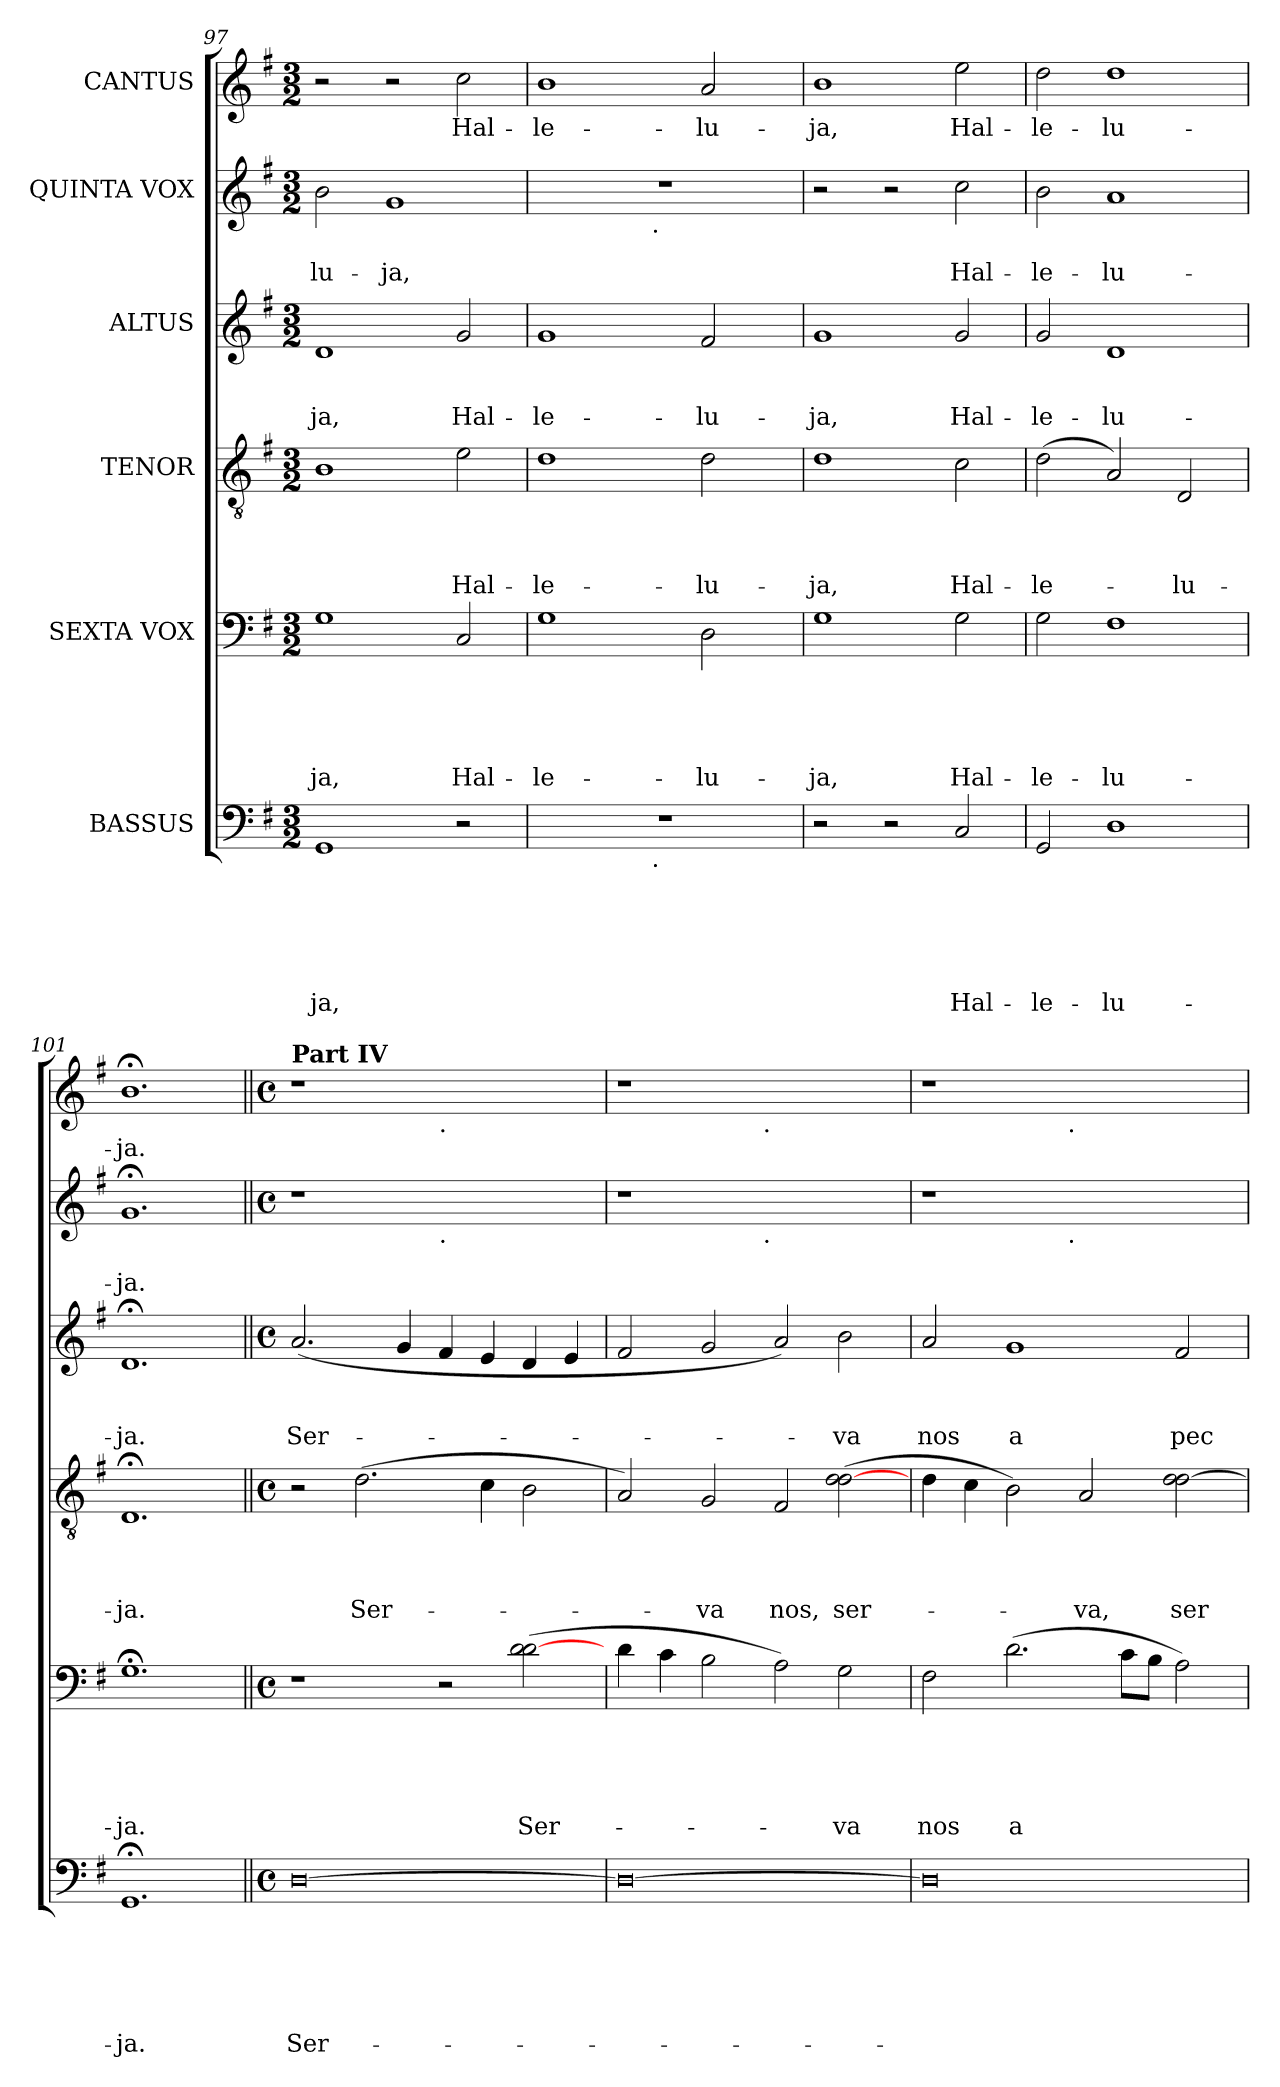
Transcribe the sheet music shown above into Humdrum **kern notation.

**kern	**text	**text	**text	**text	**text	**text	**kern	**text	**text	**text	**text	**text	**kern	**text	**text	**text	**text	**kern	**text	**text	**text	**kern	**text	**text	**kern	**text
*part6	*part6	*part6	*part6	*part6	*part6	*part6	*part5	*part5	*part5	*part5	*part5	*part5	*part4	*part4	*part4	*part4	*part4	*part3	*part3	*part3	*part3	*part2	*part2	*part2	*part1	*part1
*staff6	*staff6	*staff6	*staff6	*staff6	*staff6	*staff6	*staff5	*staff5	*staff5	*staff5	*staff5	*staff5	*staff4	*staff4	*staff4	*staff4	*staff4	*staff3	*staff3	*staff3	*staff3	*staff2	*staff2	*staff2	*staff1	*staff1
*I"BASSUS	*	*	*	*	*	*	*I"SEXTA VOX	*	*	*	*	*	*I"TENOR	*	*	*	*	*I"ALTUS	*	*	*	*I"QUINTA VOX	*	*	*I"CANTUS	*
*clefF4	*	*	*	*	*	*	*clefF4	*	*	*	*	*	*clefGv2	*	*	*	*	*clefG2	*	*	*	*clefG2	*	*	*clefG2	*
*k[f#]	*	*	*	*	*	*	*k[f#]	*	*	*	*	*	*k[f#]	*	*	*	*	*k[f#]	*	*	*	*k[f#]	*	*	*k[f#]	*
*G:	*	*	*	*	*	*	*G:	*	*	*	*	*	*G:	*	*	*	*	*G:	*	*	*	*G:	*	*	*G:	*
*M3/2	*	*	*	*	*	*	*M3/2	*	*	*	*	*	*M3/2	*	*	*	*	*M3/2	*	*	*	*M3/2	*	*	*M3/2	*
=97	=97	=97	=97	=97	=97	=97	=97	=97	=97	=97	=97	=97	=97	=97	=97	=97	=97	=97	=97	=97	=97	=97	=97	=97	=97	=97
!	!	!	!	!	!	!LO:LY:b	!	!	!	!	!	!LO:LY:b	!	!	!	!	!	!	!	!	!LO:LY:b	!	!	!LO:LY:b:rj	!	!
1GG	.	.	.	.	.	-ja,	1G	.	.	.	.	-ja,	1B	.	.	.	.	1d	.	.	-ja,	2b\	.	-lu-	2r	.
!	!	!	!	!	!	!	!	!	!	!	!	!	!	!	!	!	!	!	!	!	!	!	!	!LO:LY:b:rj	!	!
.	.	.	.	.	.	.	.	.	.	.	.	.	.	.	.	.	.	.	.	.	.	1g	.	-ja,	2r	.
!	!	!	!	!	!	!	!	!	!	!	!	!LO:LY:b	!	!	!	!	!LO:LY:b	!	!	!	!LO:LY:b	!	!	!	!	!LO:LY:b
2r	.	.	.	.	.	.	2C/	.	.	.	.	Hal-	2e\	.	.	.	Hal-	2g/	.	.	Hal-	.	.	.	2cc\	Hal-
=98	=98	=98	=98	=98	=98	=98	=98	=98	=98	=98	=98	=98	=98	=98	=98	=98	=98	=98	=98	=98	=98	=98	=98	=98	=98	=98
!	!	!	!	!	!	!	!	!	!	!	!	!LO:LY:b	!	!	!	!	!LO:LY:b	!	!	!	!LO:LY:b	!	!	!	!	!LO:LY:b
*^	*	*	*	*	*	*	*	*	*	*	*	*	*	*	*	*	*	*	*	*	*	*^	*	*	*	*
1.r	2ryy	.	.	.	.	.	.	1G	.	.	.	.	-le-	1d	.	.	.	-le-	1g	.	.	-le-	1.r	2ryy	.	.	1b	-le-
.	8..ryy	.	.	.	.	.	.	.	.	.	.	.	.	.	.	.	.	.	.	.	.	.	.	8..ryy	.	.	.	.
!	!	!	!	!	!	!	!	!	!	!	!	!	!	!	!	!	!	!	!	!	!	!	!	!LO:TX:b:t=.	!	!	!	!
!	!LO:TX:b:t=.	!	!	!	!	!	!	!	!	!	!	!	!	!	!	!	!	!	!	!	!	!	!	!	!	!	!	!
.	2ryy	.	.	.	.	.	.	.	.	.	.	.	.	.	.	.	.	.	.	.	.	.	.	2ryy	.	.	.	.
!	!	!	!	!	!	!	!	!	!	!	!	!	!LO:LY:b	!	!	!	!	!LO:LY:b	!	!	!	!LO:LY:b	!	!	!	!	!	!LO:LY:b
.	.	.	.	.	.	.	.	2D\	.	.	.	.	-lu-	2d\	.	.	.	-lu-	2f#/	.	.	-lu-	.	.	.	.	2a/	-lu-
.	4ryy	.	.	.	.	.	.	.	.	.	.	.	.	.	.	.	.	.	.	.	.	.	.	4ryy	.	.	.	.
.	32ryy	.	.	.	.	.	.	.	.	.	.	.	.	.	.	.	.	.	.	.	.	.	.	32ryy	.	.	.	.
!!LO:PB:g=z
=99	=99	=99	=99	=99	=99	=99	=99	=99	=99	=99	=99	=99	=99	=99	=99	=99	=99	=99	=99	=99	=99	=99	=99	=99	=99	=99	=99	=99
!	!	!	!	!	!	!	!	!	!	!	!	!	!LO:LY:b	!	!	!	!	!LO:LY:b	!	!	!	!LO:LY:b	!	!	!	!	!	!LO:LY:b
*v	*v	*	*	*	*	*	*	*	*	*	*	*	*	*	*	*	*	*	*	*	*	*	*v	*v	*	*	*	*
2r	.	.	.	.	.	.	1G	.	.	.	.	-ja,	1d	.	.	.	-ja,	1g	.	.	-ja,	2r	.	.	1b	-ja,
2r	.	.	.	.	.	.	.	.	.	.	.	.	.	.	.	.	.	.	.	.	.	2r	.	.	.	.
!	!	!	!	!	!	!LO:LY:b	!	!	!	!	!	!LO:LY:b	!	!	!	!	!LO:LY:b	!	!	!	!LO:LY:b	!	!	!LO:LY:b:rj	!	!LO:LY:b
2C/	.	.	.	.	.	Hal-	2G\	.	.	.	.	Hal-	2c\	.	.	.	Hal-	2g/	.	.	Hal-	2cc\	.	Hal-	2ee\	Hal-
=100	=100	=100	=100	=100	=100	=100	=100	=100	=100	=100	=100	=100	=100	=100	=100	=100	=100	=100	=100	=100	=100	=100	=100	=100	=100	=100
!	!	!	!	!	!	!LO:LY:b	!	!	!	!	!	!LO:LY:b	!	!	!	!	!LO:LY:b	!	!	!	!LO:LY:b	!	!	!LO:LY:b:rj	!	!LO:LY:b
2GG/	.	.	.	.	.	-le-	2G\	.	.	.	.	-le-	(>2d\	.	.	.	-le-	2g/	.	.	-le-	2b\	.	-le-	2dd\	-le-
!	!	!	!	!	!	!LO:LY:b	!	!	!	!	!	!LO:LY:b	!	!	!	!	!	!	!	!	!LO:LY:b	!	!	!LO:LY:b:rj	!	!LO:LY:b
1D	.	.	.	.	.	-lu-	1F#	.	.	.	.	-lu-	2A/)	.	.	.	.	1d	.	.	-lu-	1a	.	-lu-	1dd	-lu-
!	!	!	!	!	!	!	!	!	!	!	!	!	!	!	!	!	!LO:LY:b	!	!	!	!	!	!	!	!	!
.	.	.	.	.	.	.	.	.	.	.	.	.	2D/	.	.	.	-lu-	.	.	.	.	.	.	.	.	.
=101	=101	=101	=101	=101	=101	=101	=101	=101	=101	=101	=101	=101	=101	=101	=101	=101	=101	=101	=101	=101	=101	=101	=101	=101	=101	=101
!	!	!	!	!	!	!LO:LY:b	!	!	!	!	!	!LO:LY:b	!	!	!	!	!LO:LY:b	!	!	!	!LO:LY:b	!	!	!LO:LY:b:rj	!	!LO:LY:b
1.GG;	.	.	.	.	.	-ja.	1.G;<	.	.	.	.	-ja.	1.D;	.	.	.	-ja.	1.d;	.	.	-ja.	1.g;	.	-ja.	1.b;<	-ja.
=102||	=102||	=102||	=102||	=102||	=102||	=102||	=102||	=102||	=102||	=102||	=102||	=102||	=102||	=102||	=102||	=102||	=102||	=102||	=102||	=102||	=102||	=102||	=102||	=102||	=102||	=102||
*M4/4	*	*	*	*	*	*	*M4/4	*	*	*	*	*	*M4/4	*	*	*	*	*M4/4	*	*	*	*M4/4	*	*	*M4/4	*
*met(c)	*	*	*	*	*	*	*met(c)	*	*	*	*	*	*met(c)	*	*	*	*	*met(c)	*	*	*	*met(c)	*	*	*met(c)	*
!	!	!	!	!	!	!	!	!	!	!	!	!	!	!	!	!	!	!	!	!	!	!	!	!	!LO:TX:a:B:t=Part IV	!
!	!	!	!	!	!	!LO:LY:b	!	!	!	!	!	!	!	!	!	!	!	!	!	!	!LO:LY:b	!	!	!	!	!
[>0D	.	.	.	.	.	Ser-	1r	.	.	.	.	.	2r	.	.	.	.	(<2.a/	.	.	Ser-	1r	.	.	1r	.
!	!	!	!	!	!	!	!	!	!	!	!	!	!	!	!	!	!LO:LY:b	!	!	!	!	!	!	!	!	!
.	.	.	.	.	.	.	.	.	.	.	.	.	(>2.d\	.	.	.	Ser-	.	.	.	.	.	.	.	.	.
.	.	.	.	.	.	.	.	.	.	.	.	.	.	.	.	.	.	4g/	.	.	.	.	.	.	.	.
!	!	!	!	!	!	!	!	!	!	!	!	!	!	!	!	!	!	!	!	!	!	!	!	!	!LO:TX:b:t=.	!
!	!	!	!	!	!	!	!	!	!	!	!	!	!	!	!	!	!	!	!	!	!	!LO:TX:b:t=.	!	!	!	!
.	.	.	.	.	.	.	2r	.	.	.	.	.	.	.	.	.	.	4f#/	.	.	.	1ryy	.	.	1ryy	.
.	.	.	.	.	.	.	.	.	.	.	.	.	4c\	.	.	.	.	4e/	.	.	.	.	.	.	.	.
!	!	!	!	!	!	!	!	!	!	!	!	!LO:LY:b	!	!	!	!	!	!	!	!	!	!	!	!	!	!
.	.	.	.	.	.	.	(>2d\ [>2d\	.	.	.	.	Ser-	2B\	.	.	.	.	4d/	.	.	.	.	.	.	.	.
.	.	.	.	.	.	.	.	.	.	.	.	.	.	.	.	.	.	4e/	.	.	.	.	.	.	.	.
=103	=103	=103	=103	=103	=103	=103	=103	=103	=103	=103	=103	=103	=103	=103	=103	=103	=103	=103	=103	=103	=103	=103	=103	=103	=103	=103
*	*	*	*	*	*	*	*	*	*	*	*	*	*	*	*	*	*	*	*	*	*	*^	*	*	*^	*
0D_	.	.	.	.	.	.	4d\	.	.	.	.	.	2A/)	.	.	.	.	2f#/	.	.	.	1r	2ryy	.	.	1r	2ryy	.
.	.	.	.	.	.	.	4c\	.	.	.	.	.	.	.	.	.	.	.	.	.	.	.	.	.	.	.	.	.
!	!	!	!	!	!	!	!	!	!	!	!	!	!	!	!	!	!LO:LY:b	!	!	!	!	!	!	!	!	!	!	!
.	.	.	.	.	.	.	2B\	.	.	.	.	.	2G/	.	.	.	-va	2g/	.	.	.	.	4...ryy	.	.	.	4...ryy	.
!	!	!	!	!	!	!	!	!	!	!	!	!	!	!	!	!	!	!	!	!	!	!	!	!	!	!	!LO:TX:b:t=.	!
!	!	!	!	!	!	!	!	!	!	!	!	!	!	!	!	!	!	!	!	!	!	!	!LO:TX:b:t=.	!	!	!	!	!
.	.	.	.	.	.	.	.	.	.	.	.	.	.	.	.	.	.	.	.	.	.	.	1ryy	.	.	.	1ryy	.
!	!	!	!	!	!	!	!	!	!	!	!	!	!	!	!	!	!LO:LY:b	!	!	!	!	!	!	!	!	!	!	!
.	.	.	.	.	.	.	2A\)	.	.	.	.	.	2F#/	.	.	.	nos,	2a/)	.	.	.	1ryy	.	.	.	1ryy	.	.
!	!	!	!	!	!	!	!	!	!	!	!	!LO:LY:b	!	!	!	!	!LO:LY:b	!	!	!	!LO:LY:b	!	!	!	!	!	!	!
.	.	.	.	.	.	.	2G\	.	.	.	.	-va	(>2d\ [>2d\	.	.	.	ser-	2b\	.	.	-va	.	.	.	.	.	.	.
.	.	.	.	.	.	.	.	.	.	.	.	.	.	.	.	.	.	.	.	.	.	.	32ryy	.	.	.	32ryy	.
=104	=104	=104	=104	=104	=104	=104	=104	=104	=104	=104	=104	=104	=104	=104	=104	=104	=104	=104	=104	=104	=104	=104	=104	=104	=104	=104	=104	=104
!	!	!	!	!	!	!	!	!	!	!	!	!LO:LY:b	!	!	!	!	!	!	!	!	!LO:LY:b	!	!	!	!	!	!	!
0D]	.	.	.	.	.	.	2F#\	.	.	.	.	nos	4d\	.	.	.	.	2a/	.	.	nos	1r	2ryy	.	.	1r	2ryy	.
.	.	.	.	.	.	.	.	.	.	.	.	.	4c\	.	.	.	.	.	.	.	.	.	.	.	.	.	.	.
!	!	!	!	!	!	!	!	!	!	!	!	!LO:LY:b	!	!	!	!	!	!	!	!	!LO:LY:b	!	!	!	!	!	!	!
.	.	.	.	.	.	.	(>2.d\	.	.	.	.	a	2B\)	.	.	.	.	1g	.	.	a	.	4...ryy	.	.	.	4...ryy	.
!	!	!	!	!	!	!	!	!	!	!	!	!	!	!	!	!	!	!	!	!	!	!	!	!	!	!	!LO:TX:b:t=.	!
!	!	!	!	!	!	!	!	!	!	!	!	!	!	!	!	!	!	!	!	!	!	!	!LO:TX:b:t=.	!	!	!	!	!
.	.	.	.	.	.	.	.	.	.	.	.	.	.	.	.	.	.	.	.	.	.	.	1ryy	.	.	.	1ryy	.
!	!	!	!	!	!	!	!	!	!	!	!	!	!	!	!	!	!LO:LY:b	!	!	!	!	!	!	!	!	!	!	!
.	.	.	.	.	.	.	.	.	.	.	.	.	2A/	.	.	.	-va,	.	.	.	.	1ryy	.	.	.	1ryy	.	.
.	.	.	.	.	.	.	8c\L	.	.	.	.	.	.	.	.	.	.	.	.	.	.	.	.	.	.	.	.	.
.	.	.	.	.	.	.	8B\J	.	.	.	.	.	.	.	.	.	.	.	.	.	.	.	.	.	.	.	.	.
!	!	!	!	!	!	!	!	!	!	!	!	!	!	!	!	!	!LO:LY:b	!	!	!	!LO:LY:b	!	!	!	!	!	!	!
.	.	.	.	.	.	.	2A\)	.	.	.	.	.	2d\ [>2d\	.	.	.	ser-	2f#/	.	.	pec-	.	.	.	.	.	.	.
.	.	.	.	.	.	.	.	.	.	.	.	.	.	.	.	.	.	.	.	.	.	.	32ryy	.	.	.	32ryy	.
*	*	*	*	*	*	*	*	*	*	*	*	*	*	*	*	*	*	*	*	*	*	*v	*v	*	*	*	*	*
*	*	*	*	*	*	*	*	*	*	*	*	*	*	*	*	*	*	*	*	*	*	*	*	*	*v	*v	*
=	=	=	=	=	=	=	=	=	=	=	=	=	=	=	=	=	=	=	=	=	=	=	=	=	=	=
*-	*-	*-	*-	*-	*-	*-	*-	*-	*-	*-	*-	*-	*-	*-	*-	*-	*-	*-	*-	*-	*-	*-	*-	*-	*-	*-
